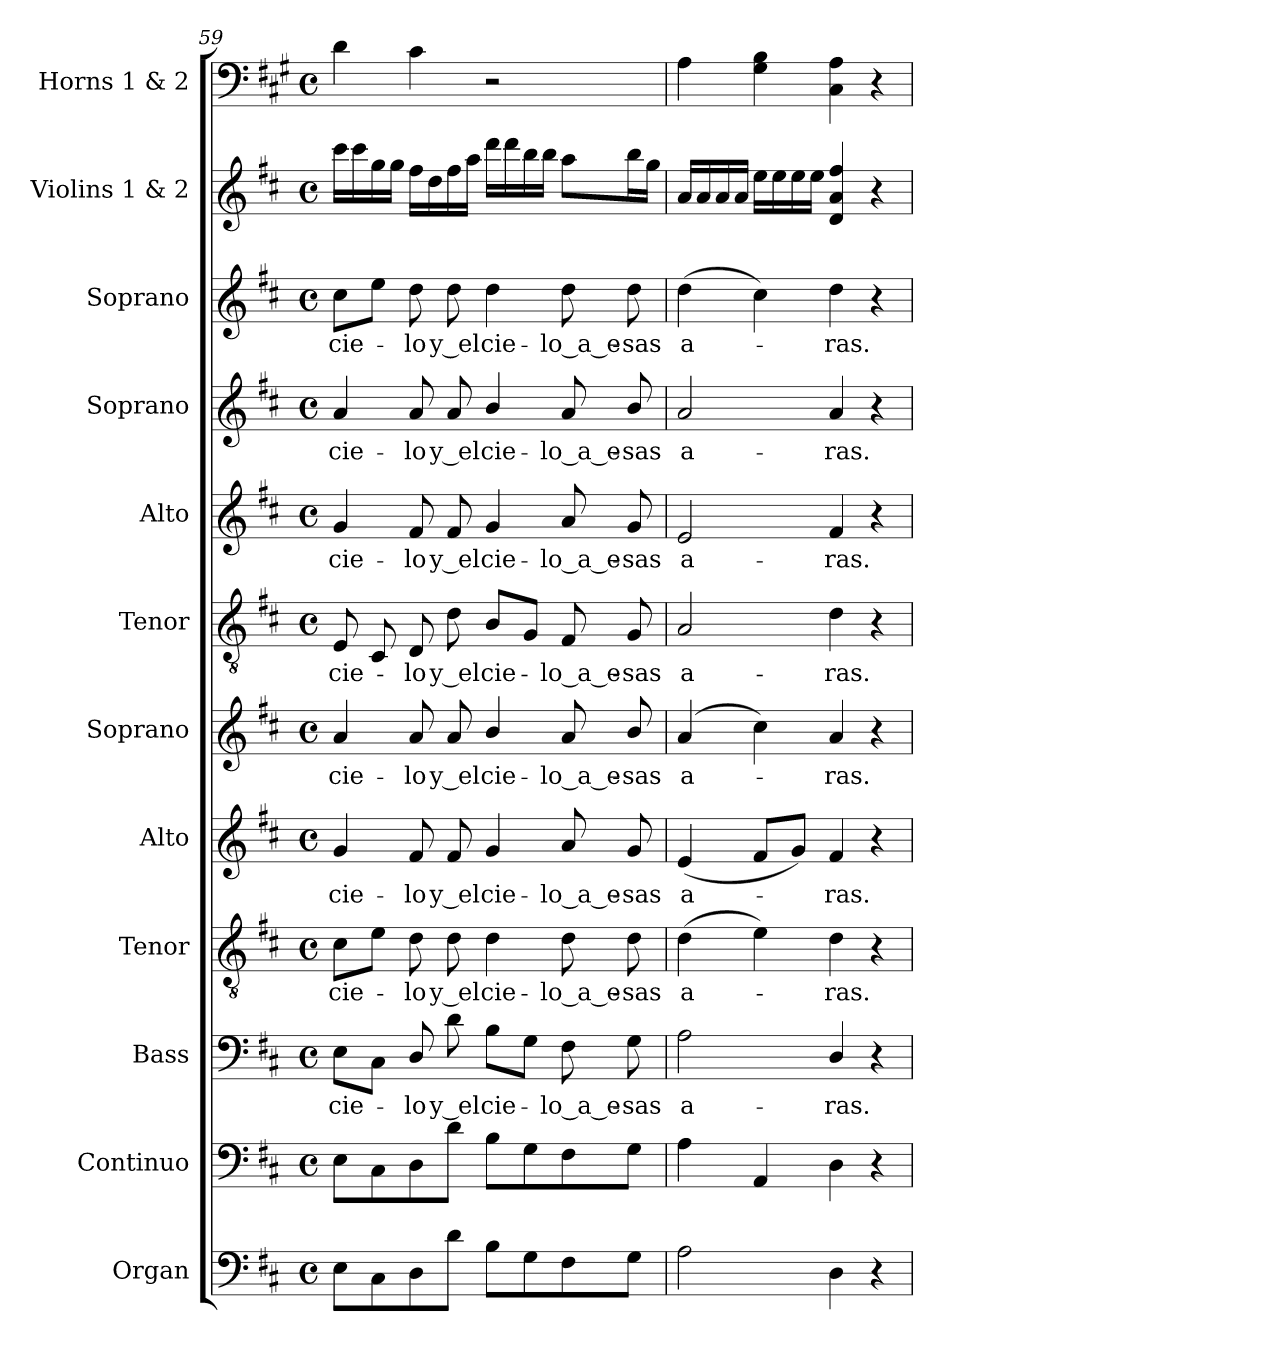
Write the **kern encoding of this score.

**kern	**kern	**kern	**text	**kern	**text	**kern	**text	**kern	**text	**kern	**text	**kern	**text	**kern	**text	**kern	**text	**kern	**kern
*part12	*part11	*part10	*part10	*part9	*part9	*part8	*part8	*part7	*part7	*part6	*part6	*part5	*part5	*part4	*part4	*part3	*part3	*part2	*part1
*staff12	*staff11	*staff10	*staff10	*staff9	*staff9	*staff8	*staff8	*staff7	*staff7	*staff6	*staff6	*staff5	*staff5	*staff4	*staff4	*staff3	*staff3	*staff2	*staff1
*I"Organ	*I"Continuo	*I"Bass	*	*I"Tenor	*	*I"Alto	*	*I"Soprano	*	*I"Tenor	*	*I"Alto	*	*I"Soprano	*	*I"Soprano	*	*I"Violins 1 & 2	*I"Horns 1 & 2
*I'Org.	*I'Cont.	*I'B.	*	*I'T.	*	*I'A.	*	*I'S.	*	*I'T.	*	*I'A.	*	*I'S.	*	*I'S.	*	*I'Vlns	*I'Hns.
*clefF4	*clefF4	*clefF4	*	*clefGv2	*	*clefG2	*	*clefG2	*	*clefGv2	*	*clefG2	*	*clefG2	*	*clefG2	*	*clefG2	*clefF4
*	*	*	*	*ITrd7c12	*	*	*	*	*	*ITrd7c12	*	*	*	*	*	*	*	*	*ITrd4c7
*k[f#c#]	*k[f#c#]	*k[f#c#]	*	*k[f#c#]	*	*k[f#c#]	*	*k[f#c#]	*	*k[f#c#]	*	*k[f#c#]	*	*k[f#c#]	*	*k[f#c#]	*	*k[f#c#]	*k[f#c#]
*D:	*D:	*D:	*	*D:	*	*D:	*	*D:	*	*D:	*	*D:	*	*D:	*	*D:	*	*D:	*D:
*M4/4	*M4/4	*M4/4	*	*M4/4	*	*M4/4	*	*M4/4	*	*M4/4	*	*M4/4	*	*M4/4	*	*M4/4	*	*M4/4	*M4/4
*met(c)	*met(c)	*met(c)	*	*met(c)	*	*met(c)	*	*met(c)	*	*met(c)	*	*met(c)	*	*met(c)	*	*met(c)	*	*met(c)	*met(c)
=59	=59	=59	=59	=59	=59	=59	=59	=59	=59	=59	=59	=59	=59	=59	=59	=59	=59	=59	=59
!	!	!	!LO:LY:b:color=#000000	!	!	!	!	!	!	!	!	!	!	!	!	!	!	!	!
!	!	!	!	!	!LO:LY:b:color=#000000	!	!	!	!	!	!	!	!	!	!	!	!	!	!
!	!	!	!	!	!	!	!LO:LY:b:color=#000000	!	!	!	!	!	!	!	!	!	!	!	!
!	!	!	!	!	!	!	!	!	!LO:LY:b:color=#000000	!	!	!	!	!	!	!	!	!	!
!	!	!	!	!	!	!	!	!	!	!	!LO:LY:b:color=#000000	!	!	!	!	!	!	!	!
!	!	!	!	!	!	!	!	!	!	!	!	!	!LO:LY:b:color=#000000	!	!	!	!	!	!
!	!	!	!	!	!	!	!	!	!	!	!	!	!	!	!LO:LY:b:color=#000000	!	!	!	!
!	!	!	!	!	!	!	!	!	!	!	!	!	!	!	!	!	!LO:LY:b:color=#000000	!	!
8Ei\L	8Ei\L	8Ei\L	cie-	8C#i\L	cie-	4gi/	cie-	4ai/	cie-	8EEi/	cie-	4gi/	cie-	4ai/	cie-	8cc#i\L	cie-	16ccc#i\LL	4Gi\
.	.	.	.	.	.	.	.	.	.	.	.	.	.	.	.	.	.	16ccc#i\	.
8C#i\	8C#i\	8C#i\J	.	8Ei\J	.	.	.	.	.	8CC#i/	.	.	.	.	.	8eei\J	.	16ggi\	.
.	.	.	.	.	.	.	.	.	.	.	.	.	.	.	.	.	.	16ggi\JJ	.
!	!	!	!LO:LY:b:color=#000000	!	!	!	!	!	!	!	!	!	!	!	!	!	!	!	!
!	!	!	!	!	!LO:LY:b:color=#000000	!	!	!	!	!	!	!	!	!	!	!	!	!	!
!	!	!	!	!	!	!	!LO:LY:b:color=#000000	!	!	!	!	!	!	!	!	!	!	!	!
!	!	!	!	!	!	!	!	!	!LO:LY:b:color=#000000	!	!	!	!	!	!	!	!	!	!
!	!	!	!	!	!	!	!	!	!	!	!LO:LY:b:color=#000000	!	!	!	!	!	!	!	!
!	!	!	!	!	!	!	!	!	!	!	!	!	!LO:LY:b:color=#000000	!	!	!	!	!	!
!	!	!	!	!	!	!	!	!	!	!	!	!	!	!	!LO:LY:b:color=#000000	!	!	!	!
!	!	!	!	!	!	!	!	!	!	!	!	!	!	!	!	!	!LO:LY:b:color=#000000	!	!
8Di\	8Di\	8Di/	-lo	8Di\	-lo	8f#i/	-lo	8ai/	-lo	8DDi/	-lo	8f#i/	-lo	8ai/	-lo	8ddi\	-lo	16ff#i\LL	4F#i\
.	.	.	.	.	.	.	.	.	.	.	.	.	.	.	.	.	.	16ddi\	.
!	!	!	!LO:LY:b:color=#000000	!	!	!	!	!	!	!	!	!	!	!	!	!	!	!	!
!	!	!	!	!	!LO:LY:b:color=#000000	!	!	!	!	!	!	!	!	!	!	!	!	!	!
!	!	!	!	!	!	!	!LO:LY:b:color=#000000	!	!	!	!	!	!	!	!	!	!	!	!
!	!	!	!	!	!	!	!	!	!LO:LY:b:color=#000000	!	!	!	!	!	!	!	!	!	!
!	!	!	!	!	!	!	!	!	!	!	!LO:LY:b:color=#000000	!	!	!	!	!	!	!	!
!	!	!	!	!	!	!	!	!	!	!	!	!	!LO:LY:b:color=#000000	!	!	!	!	!	!
!	!	!	!	!	!	!	!	!	!	!	!	!	!	!	!LO:LY:b:color=#000000	!	!	!	!
!	!	!	!	!	!	!	!	!	!	!	!	!	!	!	!	!	!LO:LY:b:color=#000000	!	!
8di\J	8di\J	8di\	y_el	8Di\	y_el	8f#i/	y_el	8ai/	y_el	8Di\	y_el	8f#i/	y_el	8ai/	y_el	8ddi\	y_el	16ff#i\	.
.	.	.	.	.	.	.	.	.	.	.	.	.	.	.	.	.	.	16aai\JJ	.
!	!	!	!LO:LY:b:color=#000000	!	!	!	!	!	!	!	!	!	!	!	!	!	!	!	!
!	!	!	!	!	!LO:LY:b:color=#000000	!	!	!	!	!	!	!	!	!	!	!	!	!	!
!	!	!	!	!	!	!	!LO:LY:b:color=#000000	!	!	!	!	!	!	!	!	!	!	!	!
!	!	!	!	!	!	!	!	!	!LO:LY:b:color=#000000	!	!	!	!	!	!	!	!	!	!
!	!	!	!	!	!	!	!	!	!	!	!LO:LY:b:color=#000000	!	!	!	!	!	!	!	!
!	!	!	!	!	!	!	!	!	!	!	!	!	!LO:LY:b:color=#000000	!	!	!	!	!	!
!	!	!	!	!	!	!	!	!	!	!	!	!	!	!	!LO:LY:b:color=#000000	!	!	!	!
!	!	!	!	!	!	!	!	!	!	!	!	!	!	!	!	!	!LO:LY:b:color=#000000	!	!
8Bi\L	8Bi\L	8Bi\L	cie-	4Di\	cie-	4gi/	cie-	4bi/	cie-	8BBi/L	cie-	4gi/	cie-	4bi/	cie-	4ddi\	cie-	16dddi\LL	2r
.	.	.	.	.	.	.	.	.	.	.	.	.	.	.	.	.	.	16dddi\	.
8Gi\	8Gi\	8Gi\J	.	.	.	.	.	.	.	8GGi/J	.	.	.	.	.	.	.	16bbi\	.
.	.	.	.	.	.	.	.	.	.	.	.	.	.	.	.	.	.	16bbi\JJ	.
!	!	!	!LO:LY:b:color=#000000	!	!	!	!	!	!	!	!	!	!	!	!	!	!	!	!
!	!	!	!	!	!LO:LY:b:color=#000000	!	!	!	!	!	!	!	!	!	!	!	!	!	!
!	!	!	!	!	!	!	!LO:LY:b:color=#000000	!	!	!	!	!	!	!	!	!	!	!	!
!	!	!	!	!	!	!	!	!	!LO:LY:b:color=#000000	!	!	!	!	!	!	!	!	!	!
!	!	!	!	!	!	!	!	!	!	!	!LO:LY:b:color=#000000	!	!	!	!	!	!	!	!
!	!	!	!	!	!	!	!	!	!	!	!	!	!LO:LY:b:color=#000000	!	!	!	!	!	!
!	!	!	!	!	!	!	!	!	!	!	!	!	!	!	!LO:LY:b:color=#000000	!	!	!	!
!	!	!	!	!	!	!	!	!	!	!	!	!	!	!	!	!	!LO:LY:b:color=#000000	!	!
8F#i\	8F#i\	8F#i\	-lo_a_e-	8Di\	-lo_a_e-	8ai/	-lo_a_e-	8ai/	-lo_a_e-	8FF#i/	-lo_a_e-	8ai/	-lo_a_e-	8ai/	-lo_a_e-	8ddi\	-lo_a_e-	8aai\L	.
!	!	!	!LO:LY:b:color=#000000	!	!	!	!	!	!	!	!	!	!	!	!	!	!	!	!
!	!	!	!	!	!LO:LY:b:color=#000000	!	!	!	!	!	!	!	!	!	!	!	!	!	!
!	!	!	!	!	!	!	!LO:LY:b:color=#000000	!	!	!	!	!	!	!	!	!	!	!	!
!	!	!	!	!	!	!	!	!	!LO:LY:b:color=#000000	!	!	!	!	!	!	!	!	!	!
!	!	!	!	!	!	!	!	!	!	!	!LO:LY:b:color=#000000	!	!	!	!	!	!	!	!
!	!	!	!	!	!	!	!	!	!	!	!	!	!LO:LY:b:color=#000000	!	!	!	!	!	!
!	!	!	!	!	!	!	!	!	!	!	!	!	!	!	!LO:LY:b:color=#000000	!	!	!	!
!	!	!	!	!	!	!	!	!	!	!	!	!	!	!	!	!	!LO:LY:b:color=#000000	!	!
8Gi\J	8Gi\J	8Gi\	-sas	8Di\	-sas	8gi/	-sas	8bi/	-sas	8GGi/	-sas	8gi/	-sas	8bi/	-sas	8ddi\	-sas	16bbi\L	.
.	.	.	.	.	.	.	.	.	.	.	.	.	.	.	.	.	.	16ggi\JJ	.
=60	=60	=60	=60	=60	=60	=60	=60	=60	=60	=60	=60	=60	=60	=60	=60	=60	=60	=60	=60
!	!	!	!LO:LY:b:color=#000000	!	!	!	!	!	!	!	!	!	!	!	!	!	!	!	!
!	!	!	!	!	!LO:LY:b:color=#000000	!	!	!	!	!	!	!	!	!	!	!	!	!	!
!	!	!	!	!	!	!	!LO:LY:b:color=#000000	!	!	!	!	!	!	!	!	!	!	!	!
!	!	!	!	!	!	!	!	!	!LO:LY:b:color=#000000	!	!	!	!	!	!	!	!	!	!
!	!	!	!	!	!	!	!	!	!	!	!LO:LY:b:color=#000000	!	!	!	!	!	!	!	!
!	!	!	!	!	!	!	!	!	!	!	!	!	!LO:LY:b:color=#000000	!	!	!	!	!	!
!	!	!	!	!	!	!	!	!	!	!	!	!	!	!	!LO:LY:b:color=#000000	!	!	!	!
!	!	!	!	!	!	!	!	!	!	!	!	!	!	!	!	!	!LO:LY:b:color=#000000	!	!
2Ai\	4Ai\	2Ai\	a-	(4Di\	a-	(4ei/	a-	(4ai/	a-	2AAi/	a-	2ei/	a-	2ai/	a-	(4ddi\	a-	16ai/LL	4Di\
.	.	.	.	.	.	.	.	.	.	.	.	.	.	.	.	.	.	16ai/	.
.	.	.	.	.	.	.	.	.	.	.	.	.	.	.	.	.	.	16ai/	.
.	.	.	.	.	.	.	.	.	.	.	.	.	.	.	.	.	.	16ai/JJ	.
.	4AAi/	.	.	4Ei\)	.	8f#i/L	.	4cc#i\)	.	.	.	.	.	.	.	4cc#i\)	.	16eei\LL	4C#i\ 4Ei
.	.	.	.	.	.	.	.	.	.	.	.	.	.	.	.	.	.	16eei\	.
.	.	.	.	.	.	8gi/J)	.	.	.	.	.	.	.	.	.	.	.	16eei\	.
.	.	.	.	.	.	.	.	.	.	.	.	.	.	.	.	.	.	16eei\JJ	.
!	!	!	!LO:LY:b:color=#000000	!	!	!	!	!	!	!	!	!	!	!	!	!	!	!	!
!	!	!	!	!	!LO:LY:b:color=#000000	!	!	!	!	!	!	!	!	!	!	!	!	!	!
!	!	!	!	!	!	!	!LO:LY:b:color=#000000	!	!	!	!	!	!	!	!	!	!	!	!
!	!	!	!	!	!	!	!	!	!LO:LY:b:color=#000000	!	!	!	!	!	!	!	!	!	!
!	!	!	!	!	!	!	!	!	!	!	!LO:LY:b:color=#000000	!	!	!	!	!	!	!	!
!	!	!	!	!	!	!	!	!	!	!	!	!	!LO:LY:b:color=#000000	!	!	!	!	!	!
!	!	!	!	!	!	!	!	!	!	!	!	!	!	!	!LO:LY:b:color=#000000	!	!	!	!
!	!	!	!	!	!	!	!	!	!	!	!	!	!	!	!	!	!LO:LY:b:color=#000000	!	!
4Di\	4Di\	4Di/	-ras.	4Di\	-ras.	4f#i/	-ras.	4ai/	-ras.	4Di\	-ras.	4f#i/	-ras.	4ai/	-ras.	4ddi\	-ras.	4di/ 4ai 4ff#i	4FF#i\ 4Di
4r	4r	4r	.	4r	.	4r	.	4r	.	4r	.	4r	.	4r	.	4r	.	4r	4r
=	=	=	=	=	=	=	=	=	=	=	=	=	=	=	=	=	=	=	=
*-	*-	*-	*-	*-	*-	*-	*-	*-	*-	*-	*-	*-	*-	*-	*-	*-	*-	*-	*-
